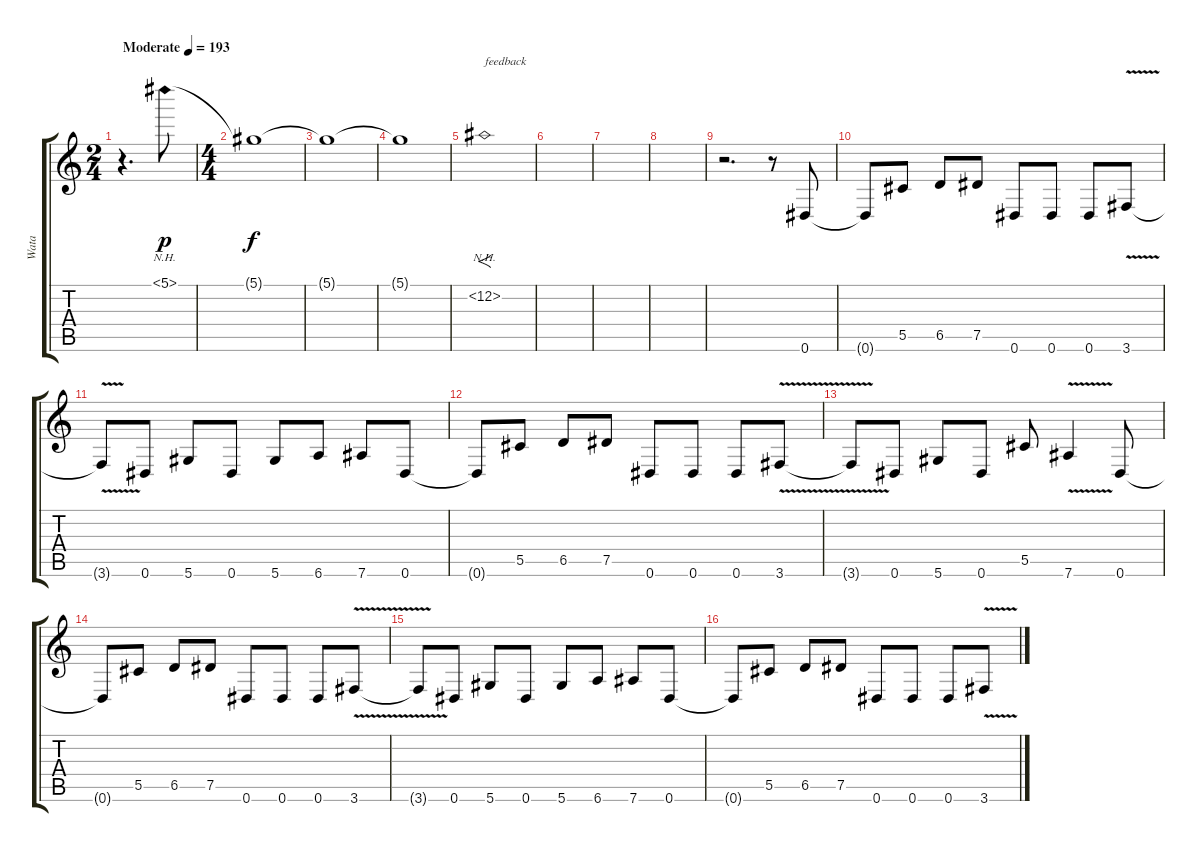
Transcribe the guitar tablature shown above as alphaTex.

\track ("Wata" "Wata") {instrument distortionguitar}
\staff {score tabs}
\tuning (Eb4 Bb3 Gb3 Db3 Ab2 Eb2) {hide}
\ts (2 4)
\tempo (193 "Moderate")
\clef g2
\ks c
r.4{d dy p instrument distortionguitar} 5.1{nh}.8 |
\ts (4 4)
5.1{t}.1{dy f} |
5.1{t}.1 |
5.1{t}.1 |
12.2{nh}.1{f txt "feedback"} |
|
|
|
r.2{d} r.8 0.6.8 |
0.6{t}.8 5.5.8 6.5.8 7.5.8 0.6.8 0.6.8 0.6.8 3.6{v}.8 |
3.6{t}.8 0.6.8 5.6.8 0.6.8 5.6.8 6.6.8 7.6.8 0.6.8 |
0.6{t}.8 5.5.8 6.5.8 7.5.8 0.6.8 0.6.8 0.6.8 3.6{v}.8 |
3.6{t}.8 0.6.8 5.6.8 0.6.8 5.5.8 7.6{v}.4 0.6.8 |
0.6{t}.8 5.5.8 6.5.8 7.5.8 0.6.8 0.6.8 0.6.8 3.6{v}.8 |
3.6{t}.8 0.6.8 5.6.8 0.6.8 5.6.8 6.6.8 7.6.8 0.6.8 |
0.6{t}.8 5.5.8 6.5.8 7.5.8 0.6.8 0.6.8 0.6.8 3.6{v}.8
